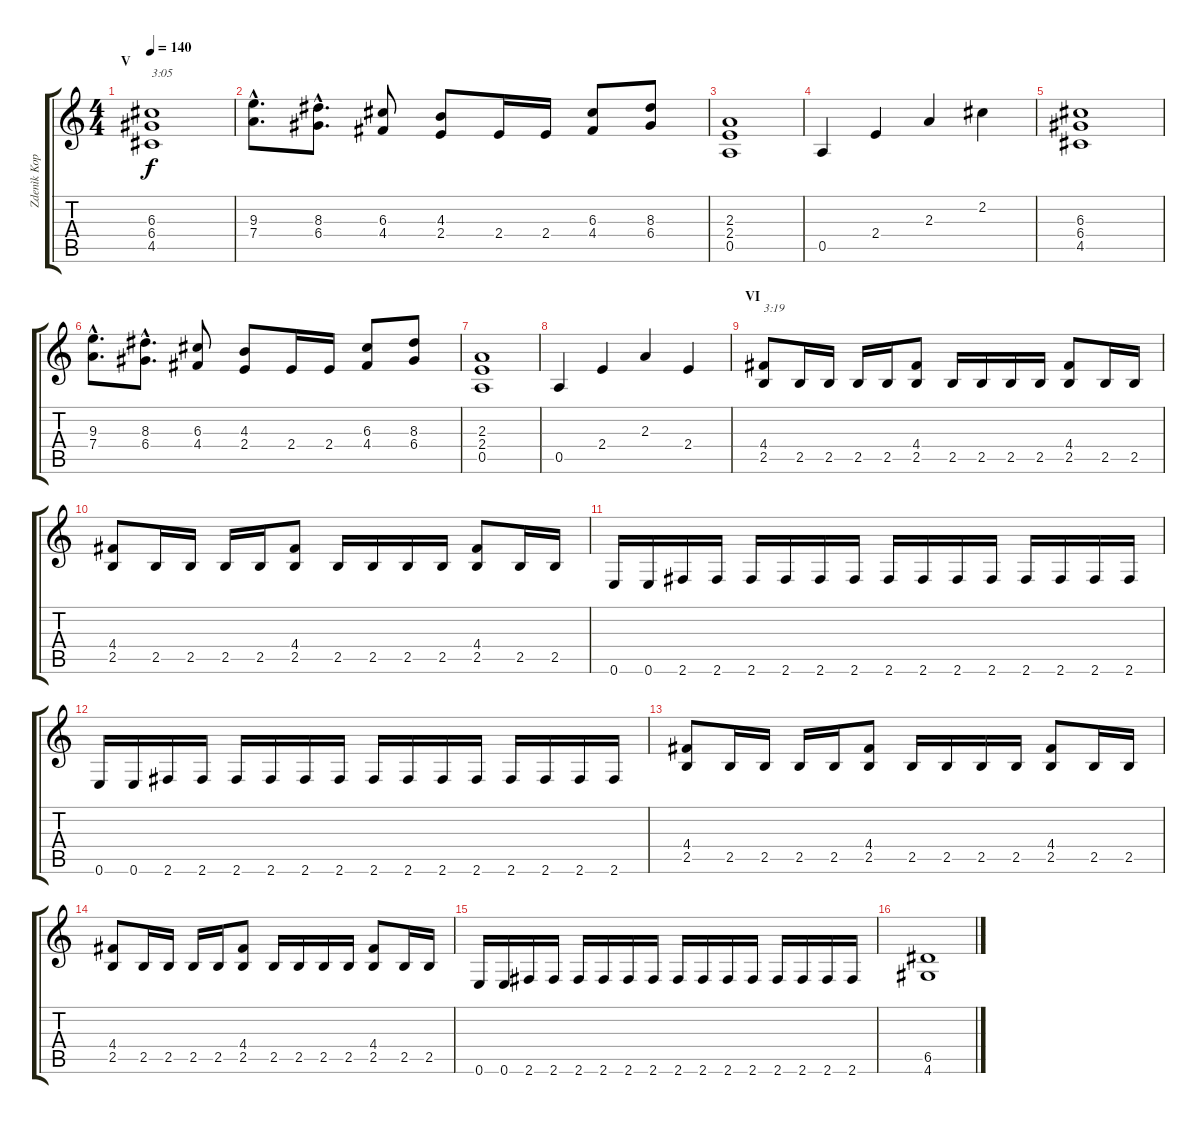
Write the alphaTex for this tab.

\track ("Zdenìk Kopeèek" "Zdenìk Kop") {instrument distortionguitar}
\staff {score tabs}
\tuning (E4 B3 G3 D3 A2 E2) {hide}
\ts (4 4)
\section ("" "V")
\tempo 140
\clef g2
\ks c
(6.3 6.4 4.5).1{txt "3:05" dy f} |
(9.3{hac} 7.4{hac}).8{d} (8.3{hac} 6.4{hac}).8{d} (6.3 4.4).8 (4.3 2.4).8 2.4.16 2.4.16 (6.3 4.4).8 (8.3 6.4).8 |
(2.3 2.4 0.5).1 |
0.5.4 2.4.4 2.3.4 2.2.4 |
(6.3 6.4 4.5).1 |
(9.3{hac} 7.4{hac}).8{d} (8.3{hac} 6.4{hac}).8{d} (6.3 4.4).8 (4.3 2.4).8 2.4.16 2.4.16 (6.3 4.4).8 (8.3 6.4).8 |
(2.3 2.4 0.5).1 |
0.5.4 2.4.4 2.3.4 2.4.4 |
\section ("" "VI")
(4.4 2.5).8{txt "3:19"} 2.5.16 2.5.16 2.5.16 2.5.16 (4.4 2.5).8 2.5.16 2.5.16 2.5.16 2.5.16 (4.4 2.5).8 2.5.16 2.5.16 |
(4.4 2.5).8 2.5.16 2.5.16 2.5.16 2.5.16 (4.4 2.5).8 2.5.16 2.5.16 2.5.16 2.5.16 (4.4 2.5).8 2.5.16 2.5.16 |
0.6.16 0.6.16 2.6.16 2.6.16 2.6.16 2.6.16 2.6.16 2.6.16 2.6.16 2.6.16 2.6.16 2.6.16 2.6.16 2.6.16 2.6.16 2.6.16 |
0.6.16 0.6.16 2.6.16 2.6.16 2.6.16 2.6.16 2.6.16 2.6.16 2.6.16 2.6.16 2.6.16 2.6.16 2.6.16 2.6.16 2.6.16 2.6.16 |
(4.4 2.5).8 2.5.16 2.5.16 2.5.16 2.5.16 (4.4 2.5).8 2.5.16 2.5.16 2.5.16 2.5.16 (4.4 2.5).8 2.5.16 2.5.16 |
(4.4 2.5).8 2.5.16 2.5.16 2.5.16 2.5.16 (4.4 2.5).8 2.5.16 2.5.16 2.5.16 2.5.16 (4.4 2.5).8 2.5.16 2.5.16 |
0.6.16 0.6.16 2.6.16 2.6.16 2.6.16 2.6.16 2.6.16 2.6.16 2.6.16 2.6.16 2.6.16 2.6.16 2.6.16 2.6.16 2.6.16 2.6.16 |
(6.5 4.6).1
